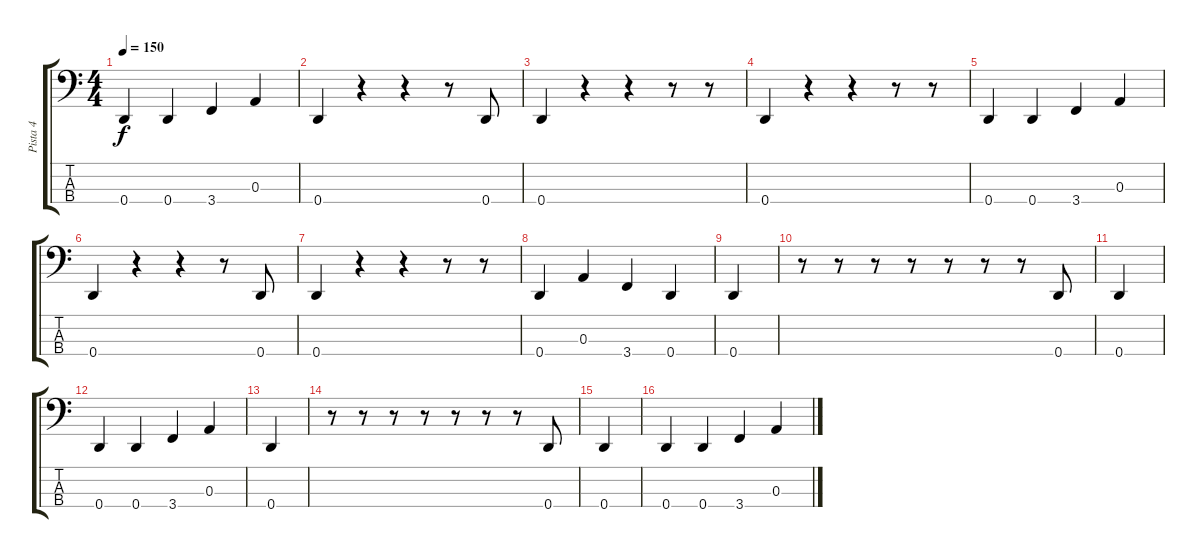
\track ("Pista 4" "Pista 4") {instrument electricbassfinger}
\staff {score tabs}
\tuning (G2 D2 A1 D1) {hide}
\ts (4 4)
\tempo 150
\clef f4
\ks c
0.4.4{dy f} 0.4.4 3.4.4 0.3.4 |
0.4.4 r.4 r.4 r.8 0.4.8 |
0.4.4 r.4 r.4 r.8 r.8 |
0.4.4 r.4 r.4 r.8 r.8 |
0.4.4 0.4.4 3.4.4 0.3.4 |
0.4.4 r.4 r.4 r.8 0.4.8 |
0.4.4 r.4 r.4 r.8 r.8 |
0.4.4 0.3.4 3.4.4 0.4.4 |
0.4.4 |
r.8 r.8 r.8 r.8 r.8 r.8 r.8 0.4.8 |
0.4.4 |
0.4.4 0.4.4 3.4.4 0.3.4 |
0.4.4 |
r.8 r.8 r.8 r.8 r.8 r.8 r.8 0.4.8 |
0.4.4 |
0.4.4 0.4.4 3.4.4 0.3.4
